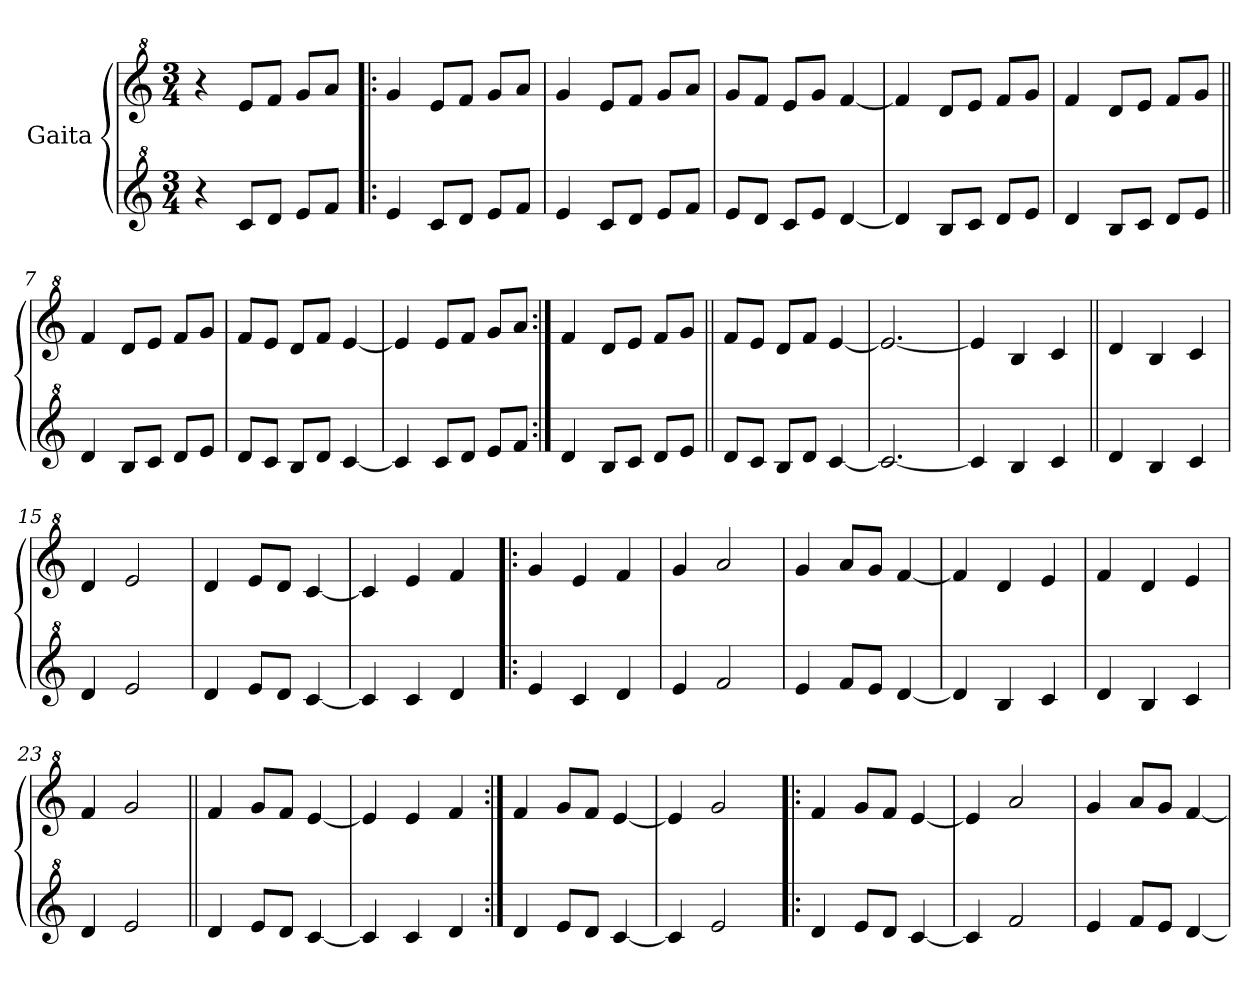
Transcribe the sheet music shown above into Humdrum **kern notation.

**kern	**kern
*part2	*part1
*staff2	*staff1
*I"Gaita	*I"Gaita
*clefG^2	*clefG^2
*k[]	*k[]
*M3/4	*M3/4
*MM210	*MM210
=1	=1
4r	4r
8cc/L	8ee/L
8dd/J	8ff/J
8ee/L	8gg/L
8ff/J	8aa/J
=2!|:	=2!|:
4ee/	4gg/
8cc/L	8ee/L
8dd/J	8ff/J
8ee/L	8gg/L
8ff/J	8aa/J
=3	=3
4ee/	4gg/
8cc/L	8ee/L
8dd/J	8ff/J
8ee/L	8gg/L
8ff/J	8aa/J
=4	=4
8ee/L	8gg/L
8dd/J	8ff/J
8cc/L	8ee/L
8ee/J	8gg/J
[4dd/	[4ff/
=5	=5
4dd/]	4ff/]
8b/L	8dd/L
8cc/J	8ee/J
8dd/L	8ff/L
8ee/J	8gg/J
=6	=6
4dd/	4ff/
8b/L	8dd/L
8cc/J	8ee/J
8dd/L	8ff/L
8ee/J	8gg/J
=7||	=7||
4dd/	4ff/
8b/L	8dd/L
8cc/J	8ee/J
8dd/L	8ff/L
8ee/J	8gg/J
=8	=8
8dd/L	8ff/L
8cc/J	8ee/J
8b/L	8dd/L
8dd/J	8ff/J
[4cc/	[4ee/
!!LO:LB:g=z
=9	=9
4cc/]	4ee/]
8cc/L	8ee/L
8dd/J	8ff/J
8ee/L	8gg/L
8ff/J	8aa/J
=10:|!	=10:|!
4dd/	4ff/
8b/L	8dd/L
8cc/J	8ee/J
8dd/L	8ff/L
8ee/J	8gg/J
=11||	=11||
8dd/L	8ff/L
8cc/J	8ee/J
8b/L	8dd/L
8dd/J	8ff/J
[4cc/	[4ee/
=12	=12
2.cc/_	2.ee/_
=13	=13
4cc/]	4ee/]
4b/	4b/
4cc/	4cc/
=14||	=14||
4dd/	4dd/
4b/	4b/
4cc/	4cc/
=15	=15
4dd/	4dd/
2ee/	2ee/
=16	=16
4dd/	4dd/
8ee/L	8ee/L
8dd/J	8dd/J
[4cc/	[4cc/
=17	=17
4cc/]	4cc/]
4cc/	4ee/
4dd/	4ff/
=18!|:	=18!|:
4ee/	4gg/
4cc/	4ee/
4dd/	4ff/
!!LO:LB:g=z
=19	=19
4ee/	4gg/
2ff/	2aa/
=20	=20
4ee/	4gg/
8ff/L	8aa/L
8ee/J	8gg/J
[4dd/	[4ff/
=21	=21
4dd/]	4ff/]
4b/	4dd/
4cc/	4ee/
=22	=22
4dd/	4ff/
4b/	4dd/
4cc/	4ee/
=23	=23
4dd/	4ff/
2ee/	2gg/
=24||	=24||
4dd/	4ff/
8ee/L	8gg/L
8dd/J	8ff/J
[4cc/	[4ee/
=25	=25
4cc/]	4ee/]
4cc/	4ee/
4dd/	4ff/
=26:|!	=26:|!
4dd/	4ff/
8ee/L	8gg/L
8dd/J	8ff/J
[4cc/	[4ee/
=27	=27
4cc/]	4ee/]
2ee/	2gg/
=28!|:	=28!|:
4dd/	4ff/
8ee/L	8gg/L
8dd/J	8ff/J
[4cc/	[4ee/
=29	=29
4cc/]	4ee/]
2ff/	2aa/
!!LO:LB:g=z
=30	=30
4ee/	4gg/
8ff/L	8aa/L
8ee/J	8gg/J
[4dd/	[4ff/
=	=
*-	*-
